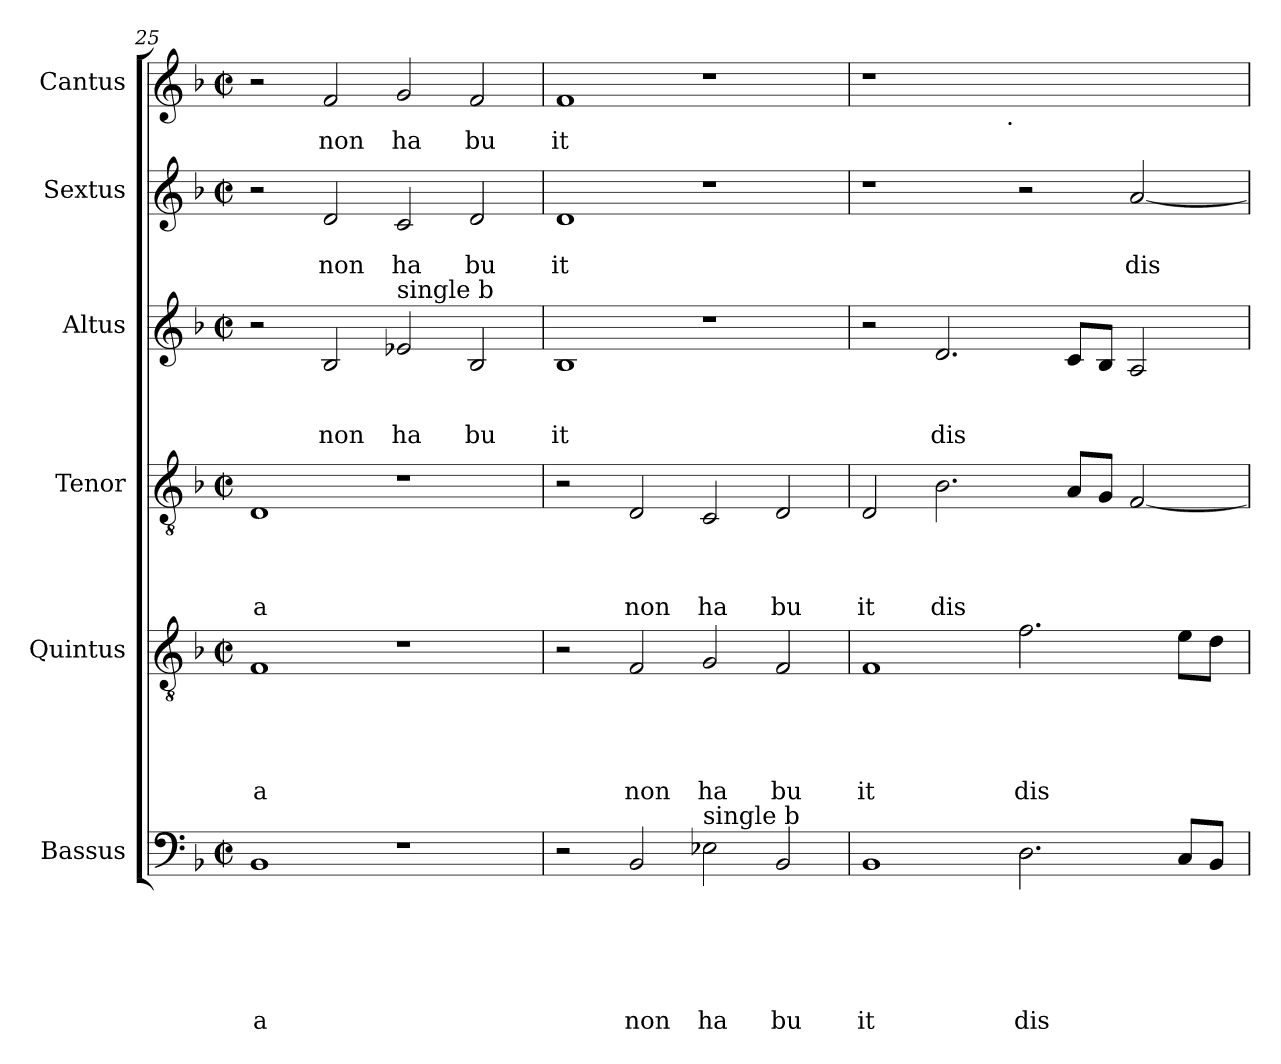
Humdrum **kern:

**kern	**text	**text	**text	**text	**text	**text	**kern	**text	**text	**text	**text	**text	**kern	**text	**text	**text	**text	**kern	**text	**text	**text	**kern	**text	**text	**kern	**text
*part6	*part6	*part6	*part6	*part6	*part6	*part6	*part5	*part5	*part5	*part5	*part5	*part5	*part4	*part4	*part4	*part4	*part4	*part3	*part3	*part3	*part3	*part2	*part2	*part2	*part1	*part1
*staff6	*staff6	*staff6	*staff6	*staff6	*staff6	*staff6	*staff5	*staff5	*staff5	*staff5	*staff5	*staff5	*staff4	*staff4	*staff4	*staff4	*staff4	*staff3	*staff3	*staff3	*staff3	*staff2	*staff2	*staff2	*staff1	*staff1
*I"Bassus	*	*	*	*	*	*	*I"Quintus	*	*	*	*	*	*I"Tenor	*	*	*	*	*I"Altus	*	*	*	*I"Sextus	*	*	*I"Cantus	*
*clefF4	*	*	*	*	*	*	*clefGv2	*	*	*	*	*	*clefGv2	*	*	*	*	*clefG2	*	*	*	*clefG2	*	*	*clefG2	*
*k[b-]	*	*	*	*	*	*	*k[b-]	*	*	*	*	*	*k[b-]	*	*	*	*	*k[b-]	*	*	*	*k[b-]	*	*	*k[b-]	*
*F:	*	*	*	*	*	*	*F:	*	*	*	*	*	*F:	*	*	*	*	*F:	*	*	*	*F:	*	*	*F:	*
*M2/2	*	*	*	*	*	*	*M2/2	*	*	*	*	*	*M2/2	*	*	*	*	*M2/2	*	*	*	*M2/2	*	*	*M2/2	*
*met(c|)	*	*	*	*	*	*	*met(c|)	*	*	*	*	*	*met(c|)	*	*	*	*	*met(c|)	*	*	*	*met(c|)	*	*	*met(c|)	*
=25	=25	=25	=25	=25	=25	=25	=25	=25	=25	=25	=25	=25	=25	=25	=25	=25	=25	=25	=25	=25	=25	=25	=25	=25	=25	=25
!	!	!	!	!	!	!LO:LY:b	!	!	!	!	!	!LO:LY:b	!	!	!	!	!LO:LY:b	!	!	!	!	!	!	!	!	!
1BB-	.	.	.	.	.	a	1F	.	.	.	.	a	1D	.	.	.	a	2r	.	.	.	2r	.	.	2r	.
!	!	!	!	!	!	!	!	!	!	!	!	!	!	!	!	!	!	!	!	!	!LO:LY:b	!	!	!LO:LY:b	!	!LO:LY:b
.	.	.	.	.	.	.	.	.	.	.	.	.	.	.	.	.	.	2B-/	.	.	non	2d/	.	non	2f/	non
!	!	!	!	!	!	!	!	!	!	!	!	!	!	!	!	!	!	!LO:TX:a:t=single b	!	!	!	!	!	!	!	!
!	!	!	!	!	!	!	!	!	!	!	!	!	!	!	!	!	!	!	!	!	!LO:LY:b	!	!	!LO:LY:b	!	!LO:LY:b
1r	.	.	.	.	.	.	1r	.	.	.	.	.	1r	.	.	.	.	2e-/	.	.	ha	2c/	.	ha	2g/	ha
!	!	!	!	!	!	!	!	!	!	!	!	!	!	!	!	!	!	!	!	!	!LO:LY:b	!	!	!LO:LY:b	!	!LO:LY:b
.	.	.	.	.	.	.	.	.	.	.	.	.	.	.	.	.	.	2B-/	.	.	bu	2d/	.	bu	2f/	bu
=26	=26	=26	=26	=26	=26	=26	=26	=26	=26	=26	=26	=26	=26	=26	=26	=26	=26	=26	=26	=26	=26	=26	=26	=26	=26	=26
!	!	!	!	!	!	!	!	!	!	!	!	!	!	!	!	!	!	!	!	!	!LO:LY:b	!	!	!LO:LY:b	!	!LO:LY:b
2r	.	.	.	.	.	.	2r	.	.	.	.	.	2r	.	.	.	.	1B-	.	.	it	1d	.	it	1f	it
!	!	!	!	!	!	!LO:LY:b	!	!	!	!	!	!LO:LY:b	!	!	!	!	!LO:LY:b	!	!	!	!	!	!	!	!	!
2BB-/	.	.	.	.	.	non	2F/	.	.	.	.	non	2D/	.	.	.	non	.	.	.	.	.	.	.	.	.
!LO:TX:a:t=single b	!	!	!	!	!	!	!	!	!	!	!	!	!	!	!	!	!	!	!	!	!	!	!	!	!	!
!	!	!	!	!	!	!LO:LY:b	!	!	!	!	!	!LO:LY:b	!	!	!	!	!LO:LY:b	!	!	!	!	!	!	!	!	!
2E-\	.	.	.	.	.	ha	2G/	.	.	.	.	ha	2C/	.	.	.	ha	1r	.	.	.	1r	.	.	1r	.
!	!	!	!	!	!	!LO:LY:b	!	!	!	!	!	!LO:LY:b	!	!	!	!	!LO:LY:b	!	!	!	!	!	!	!	!	!
2BB-/	.	.	.	.	.	bu	2F/	.	.	.	.	bu	2D/	.	.	.	bu	.	.	.	.	.	.	.	.	.
=27	=27	=27	=27	=27	=27	=27	=27	=27	=27	=27	=27	=27	=27	=27	=27	=27	=27	=27	=27	=27	=27	=27	=27	=27	=27	=27
!	!	!	!	!	!	!LO:LY:b	!	!	!	!	!	!LO:LY:b	!	!	!	!	!LO:LY:b	!	!	!	!	!	!	!	!	!
*	*	*	*	*	*	*	*	*	*	*	*	*	*	*	*	*	*	*	*	*	*	*	*	*	*^	*
1BB-	.	.	.	.	.	it	1F	.	.	.	.	it	2D/	.	.	.	it	2r	.	.	.	1r	.	.	1r	2ryy	.
!	!	!	!	!	!	!	!	!	!	!	!	!	!	!	!	!	!LO:LY:b	!	!	!	!LO:LY:b	!	!	!	!	!	!
.	.	.	.	.	.	.	.	.	.	.	.	.	2.B-\	.	.	.	dis	2.d/	.	.	dis	.	.	.	.	4...ryy	.
!	!	!	!	!	!	!	!	!	!	!	!	!	!	!	!	!	!	!	!	!	!	!	!	!	!	!LO:TX:b:t=.	!
.	.	.	.	.	.	.	.	.	.	.	.	.	.	.	.	.	.	.	.	.	.	.	.	.	.	1ryy	.
!	!	!	!	!	!	!LO:LY:b	!	!	!	!	!	!LO:LY:b	!	!	!	!	!	!	!	!	!	!	!	!	!	!	!
2.D\	.	.	.	.	.	dis	2.f\	.	.	.	.	dis	.	.	.	.	.	.	.	.	.	2r	.	.	1ryy	.	.
.	.	.	.	.	.	.	.	.	.	.	.	.	8A/L	.	.	.	.	8c/L	.	.	.	.	.	.	.	.	.
.	.	.	.	.	.	.	.	.	.	.	.	.	8G/J	.	.	.	.	8B-/J	.	.	.	.	.	.	.	.	.
!	!	!	!	!	!	!	!	!	!	!	!	!	!	!	!	!	!	!	!	!	!	!	!	!LO:LY:b	!	!	!
.	.	.	.	.	.	.	.	.	.	.	.	.	[<2F/	.	.	.	.	2A/	.	.	.	[<2a/	.	dis	.	.	.
8C/L	.	.	.	.	.	.	8e\L	.	.	.	.	.	.	.	.	.	.	.	.	.	.	.	.	.	.	.	.
8BB-/J	.	.	.	.	.	.	8d\J	.	.	.	.	.	.	.	.	.	.	.	.	.	.	.	.	.	.	.	.
.	.	.	.	.	.	.	.	.	.	.	.	.	.	.	.	.	.	.	.	.	.	.	.	.	.	32ryy	.
*	*	*	*	*	*	*	*	*	*	*	*	*	*	*	*	*	*	*	*	*	*	*	*	*	*v	*v	*
=	=	=	=	=	=	=	=	=	=	=	=	=	=	=	=	=	=	=	=	=	=	=	=	=	=	=
*-	*-	*-	*-	*-	*-	*-	*-	*-	*-	*-	*-	*-	*-	*-	*-	*-	*-	*-	*-	*-	*-	*-	*-	*-	*-	*-
